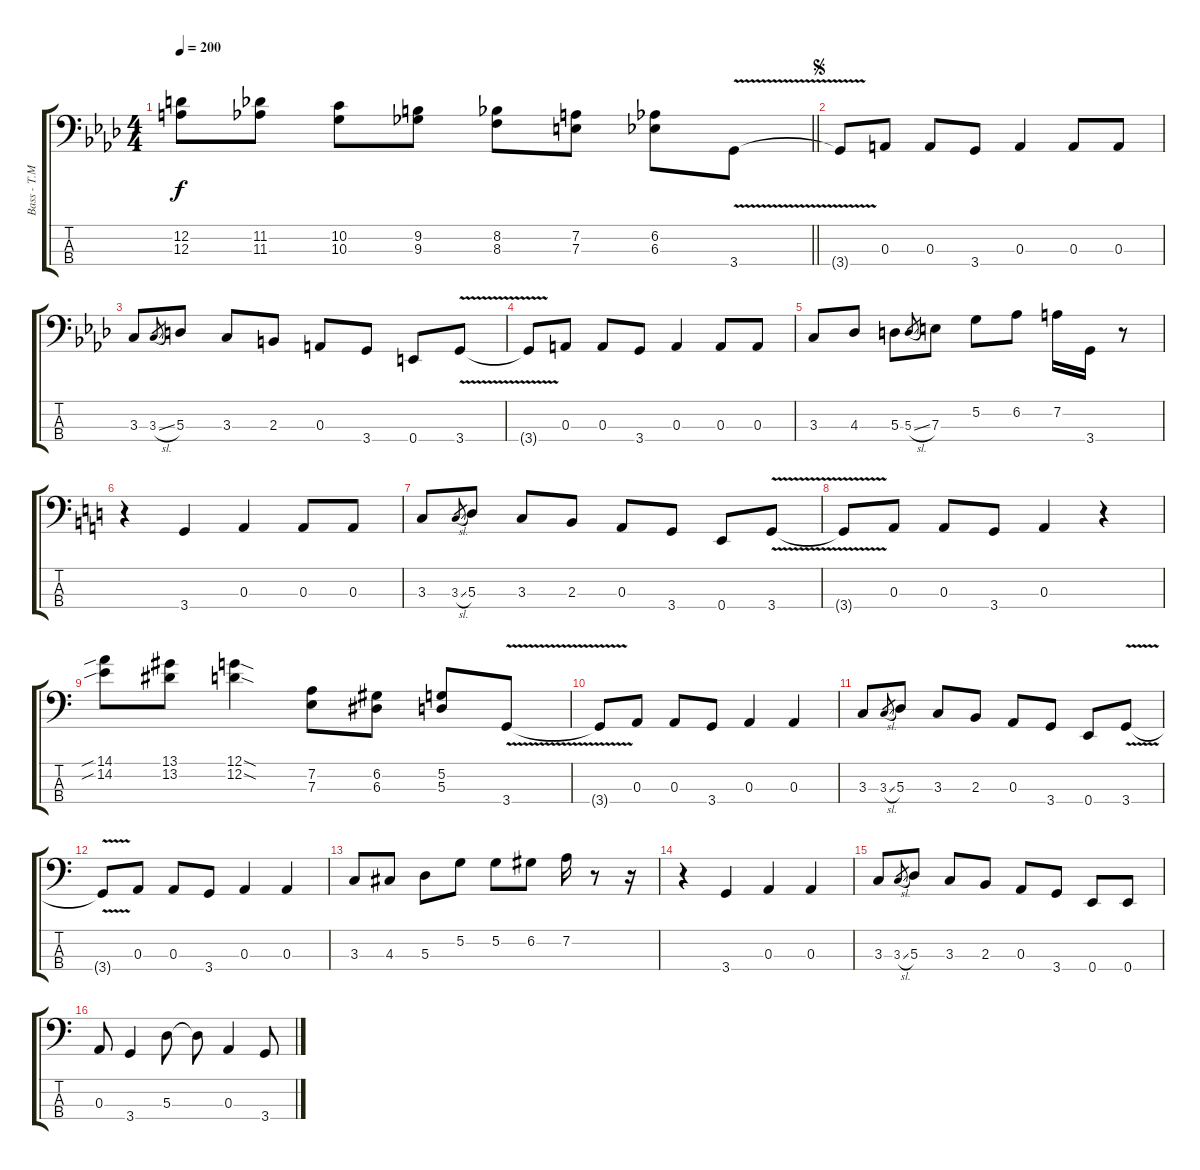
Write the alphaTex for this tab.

\track ("Bass - T.M. Stevens" "Bass - T.M") {instrument electricbassfinger}
\staff {score tabs}
\tuning (G2 D2 A1 E1) {hide}
\ts (4 4)
\tempo 200
\clef f4
\barLineRight lightlight
\ks ab
(12.2 12.3).8{dy f} (11.2 11.3).8 (10.2 10.3).8 (9.2 9.3).8 (8.2 8.3).8 (7.2 7.3).8 (6.2 6.3).8 3.4{v}.8 |
\jump segno
3.4{v t}.8 0.3.8 0.3.8 3.4.8 0.3.4 0.3.8 0.3.8 |
3.3.8 3.3{sl}.8{gr} 5.3.8 3.3.8 2.3.8 0.3.8 3.4.8 0.4.8 3.4{v}.8 |
3.4{v t}.8 0.3.8 0.3.8 3.4.8 0.3.4 0.3.8 0.3.8 |
3.3.8 4.3.8 5.3.8 5.3{sl}.8{gr} 7.3.8 5.2.8 6.2.8 7.2.16 3.4.16 r.8 |
\ks c
r.4 3.4.4 0.3.4 0.3.8 0.3.8 |
3.3.8 3.3{sl}.8{gr} 5.3.8 3.3.8 2.3.8 0.3.8 3.4.8 0.4.8 3.4{v}.8 |
3.4{v t}.8 0.3.8 0.3.8 3.4.8 0.3.4 r.4 |
(14.1{sib} 14.2{sib}).8 (13.1 13.2).8 (12.1{sod} 12.2{sod}).4 (7.2 7.3).8 (6.2 6.3).8 (5.2 5.3).8 3.4{v}.8 |
3.4{v t}.8 0.3.8 0.3.8 3.4.8 0.3.4 0.3.4 |
3.3.8 3.3{sl}.8{gr} 5.3.8 3.3.8 2.3.8 0.3.8 3.4.8 0.4.8 3.4{v}.8 |
3.4{v t}.8 0.3.8 0.3.8 3.4.8 0.3.4 0.3.4 |
3.3.8 4.3.8 5.3.8 5.2.8 5.2.8 6.2.8 7.2.16 r.8 r.16 |
r.4 3.4.4 0.3.4 0.3.4 |
3.3.8 3.3{sl}.8{gr} 5.3.8 3.3.8 2.3.8 0.3.8 3.4.8 0.4.8 0.4.8 |
0.3.8 3.4.4 5.3.8 5.3{t}.8 0.3.4 3.4.8
